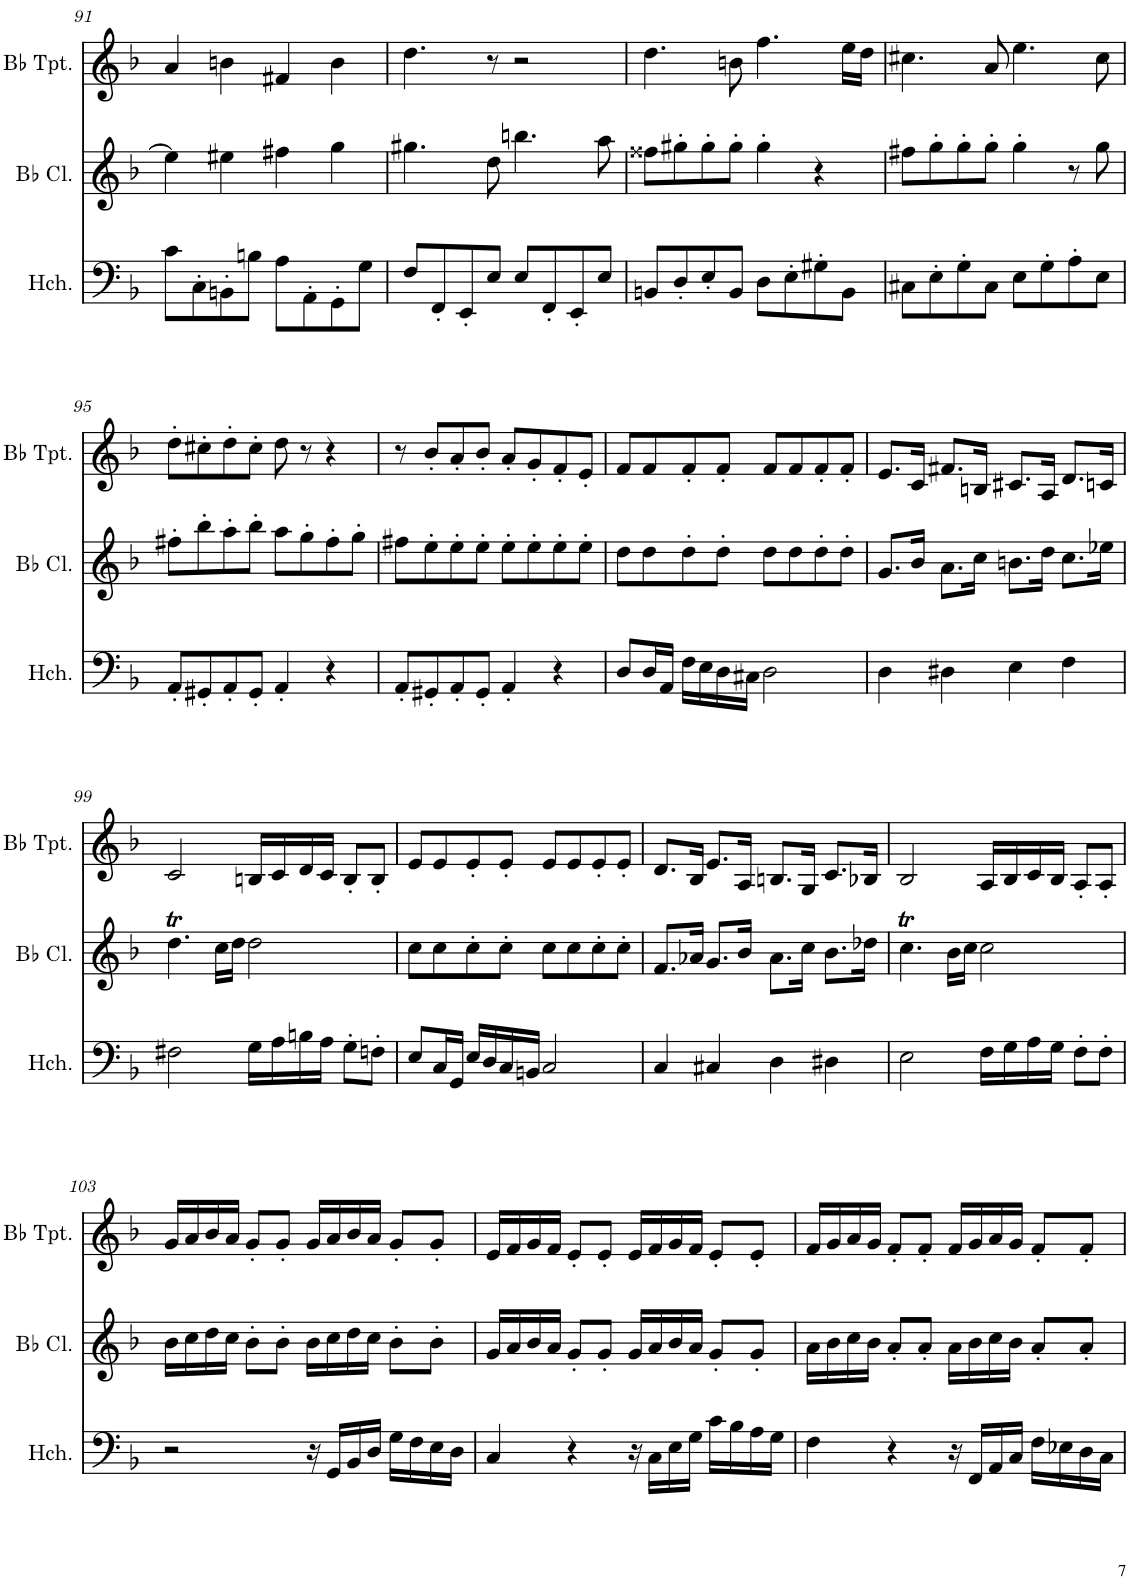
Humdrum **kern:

**kern	**kern	**kern
*part3	*part2	*part1
*staff3	*staff2	*staff1
*I"Harpsichord	*I"Bb Clarinet	*I"Bb Trumpet
*I'Hch.	*I'Bb Cl.	*I'Bb Tpt.
!!LO:PB:g=z
*clefF4	*clefG2	*clefG2
*	*ITrd1c2	*ITrd1c2
*k[b-]	*k[b-]	*k[b-]
*M4/4	*M4/4	*M4/4
=91	=91	=91
8c\L	4ee\]	4a/
8C'\	.	.
8BBn'\	4ee#X\	4bn\
8Bn\J	.	.
8A\L	4ff#X\	4f#X/
8AA'\	.	.
8GG'\	4gg\	4b\
8G\J	.	.
=92	=92	=92
8F/L	4.gg#X\	4.dd\
8FF'/	.	.
8EE'/	.	.
8E/J	8dd\	8r
8E/L	4.bbn\	2r
8FF'/	.	.
8EE'/	.	.
8E/J	8aa\	.
=93	=93	=93
8BBn/L	8ff##X\L	4.dd\
8D'/	8gg#X'\	.
8E'/	8gg#'\	.
8BB/J	8gg#'\J	8bn\
8D\L	4gg#'\	4.ff\
8E'\	.	.
8G#X'\	4r	.
8BB\J	.	16ee\LL
.	.	16dd\JJ
=94	=94	=94
8C#X\L	8ff#X\L	4.cc#X\
8E'\	8gg'\	.
8G'\	8gg'\	.
8C#\J	8gg'\J	8a/
8E\L	4gg'\	4.ee\
8G'\	.	.
8A'\	8r	.
8E\J	8gg\	8cc#\
!!LO:LB:g=z
=95	=95	=95
8AA'/L	8ff#X'\L	8dd'\L
8GG#X'/	8bb-'\	8cc#X'\
8AA'/	8aa'\	8dd'\
8GG#'/J	8bb-'\J	8cc#'\J
4AA'/	8aa\L	8dd\
.	8gg'\	8r
4r	8ff#'\	4r
.	8gg'\J	.
=96	=96	=96
8AA'/L	8ff#X\L	8r
8GG#X'/	8ee'\	8b-'/L
8AA'/	8ee'\	8a'/
8GG#'/J	8ee'\J	8b-'/J
4AA'/	8ee'\L	8a'/L
.	8ee'\	8g'/
4r	8ee'\	8f'/
.	8ee'\J	8e'/J
=97	=97	=97
8D/L	8dd\L	8f/L
16D/L	8dd\	8f/
16AA/JJ	.	.
16F\LL	8dd'\	8f'/
16E\	.	.
16D\	8dd'\J	8f'/J
16C#X\JJ	.	.
2D\	8dd\L	8f/L
.	8dd\	8f/
.	8dd'\	8f'/
.	8dd'\J	8f'/J
=98	=98	=98
4D\	8.g/L	8.e/L
.	16b-/Jk	16c/Jk
4D#X\	8.a\L	8.f#X/L
.	16cc\Jk	16Bn/Jk
4E\	8.bn\L	8.c#X/L
.	16dd\Jk	16A/Jk
4F\	8.cc\L	8.d/L
.	16ee-X\Jk	16cn/Jk
!!LO:LB:g=z
=99	=99	=99
2F#X\	4.ddT\	2c/
.	16cc\LL	.
.	16dd\JJ	.
16G\LL	2dd\	16Bn/LL
16A\	.	16c/
16Bn\	.	16d/
16A\JJ	.	16c/JJ
8G'\L	.	8B'/L
8Fn'\J	.	8B'/J
=100	=100	=100
8E/L	8cc\L	8e/L
16C/L	8cc\	8e/
16GG/JJ	.	.
16E/LL	8cc'\	8e'/
16D/	.	.
16C/	8cc'\J	8e'/J
16BBn/JJ	.	.
2C/	8cc\L	8e/L
.	8cc\	8e/
.	8cc'\	8e'/
.	8cc'\J	8e'/J
=101	=101	=101
4C/	8.f/L	8.d/L
.	16a-X/Jk	16B-/Jk
4C#X/	8.g/L	8.e/L
.	16b-/Jk	16A/Jk
4D\	8.a-\L	8.Bn/L
.	16cc\Jk	16G/Jk
4D#X\	8.b-\L	8.c/L
.	16dd-X\Jk	16B-X/Jk
=102	=102	=102
2E\	4.ccT\	2B-/
.	16b-\LL	.
.	16cc\JJ	.
16F\LL	2cc\	16A/LL
16G\	.	16B-/
16A\	.	16c/
16G\JJ	.	16B-/JJ
8F'\L	.	8A'/L
8F'\J	.	8A'/J
!!LO:LB:g=z
=103	=103	=103
2r	16b-\LL	16g/LL
.	16cc\	16a/
.	16dd\	16b-/
.	16cc\JJ	16a/JJ
.	8b-'\L	8g'/L
.	8b-'\J	8g'/J
16r	16b-\LL	16g/LL
16GG/LL	16cc\	16a/
16BB-/	16dd\	16b-/
16D/JJ	16cc\JJ	16a/JJ
16G\LL	8b-'\L	8g'/L
16F\	.	.
16E\	8b-'\J	8g'/J
16D\JJ	.	.
=104	=104	=104
4C/	16g/LL	16e/LL
.	16a/	16f/
.	16b-/	16g/
.	16a/JJ	16f/JJ
4r	8g'/L	8e'/L
.	8g'/J	8e'/J
16r	16g/LL	16e/LL
16C\LL	16a/	16f/
16E\	16b-/	16g/
16G\JJ	16a/JJ	16f/JJ
16c\LL	8g'/L	8e'/L
16B-\	.	.
16A\	8g'/J	8e'/J
16G\JJ	.	.
=105	=105	=105
4F\	16a\LL	16f/LL
.	16b-\	16g/
.	16cc\	16a/
.	16b-\JJ	16g/JJ
4r	8a'/L	8f'/L
.	8a'/J	8f'/J
16r	16a\LL	16f/LL
16FF/LL	16b-\	16g/
16AA/	16cc\	16a/
16C/JJ	16b-\JJ	16g/JJ
16F\LL	8a'/L	8f'/L
16E-X\	.	.
16D\	8a'/J	8f'/J
16C\JJ	.	.
=	=	=
*-	*-	*-
